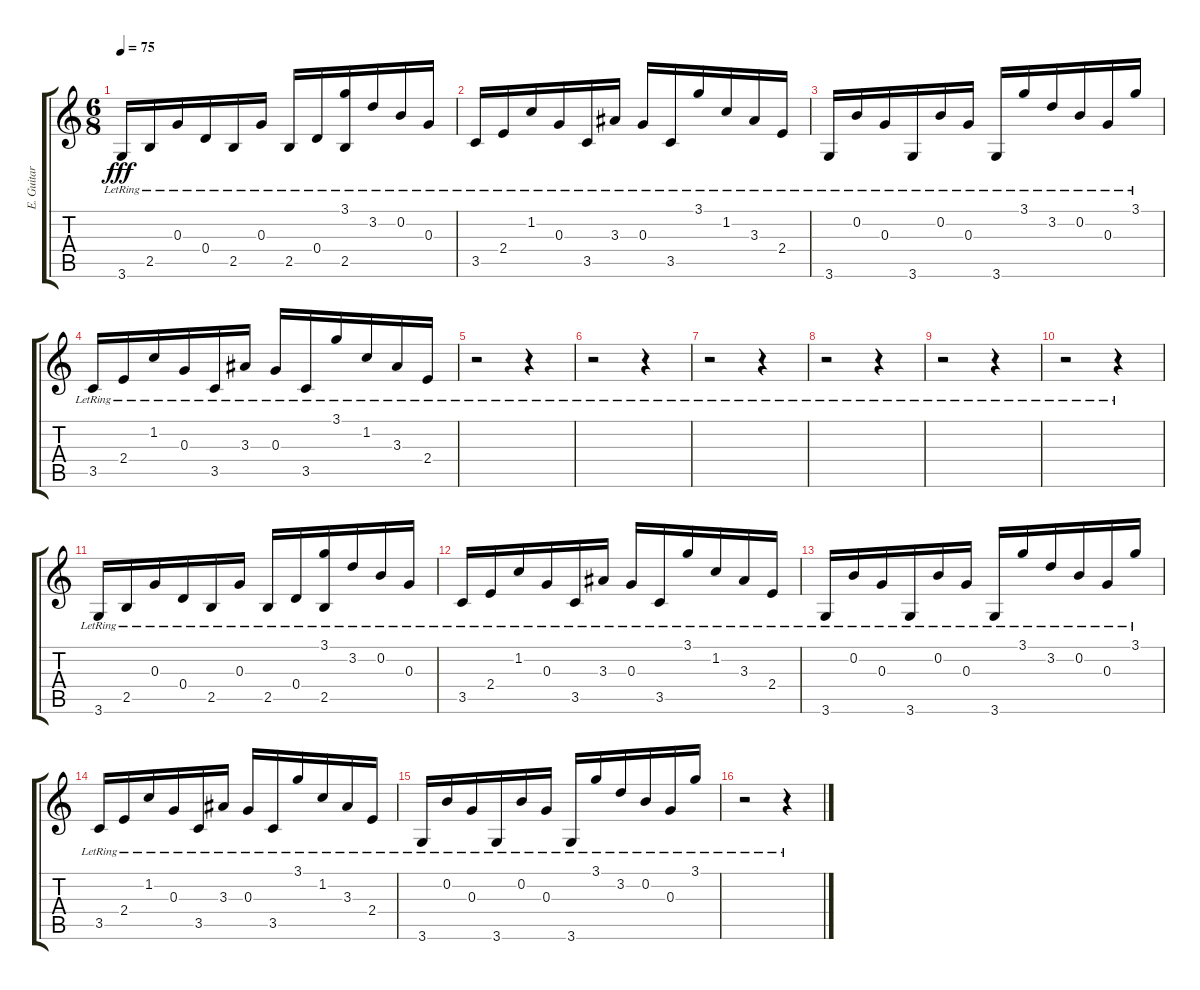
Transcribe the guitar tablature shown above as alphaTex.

\track ("E. Guitar (Clean Left)" "E. Guitar ") {instrument electricguitarclean}
\staff {score tabs}
\tuning (E4 B3 G3 D3 A2 E2) {hide}
\ts (6 8)
\tempo 75
\clef g2
\ks c
3.6{lr}.16{dy fff instrument electricguitarclean} 2.5{lr}.16 0.3{lr}.16 0.4{lr}.16 2.5{lr}.16 0.3{lr}.16 2.5{lr}.16 0.4{lr}.16 (3.1{lr} 2.5{lr}).16 3.2{lr}.16 0.2{lr}.16 0.3{lr}.16 |
3.5{lr}.16 2.4{lr}.16 1.2{lr}.16 0.3{lr}.16 3.5{lr}.16 3.3{lr}.16 0.3{lr}.16 3.5{lr}.16 3.1{lr}.16 1.2{lr}.16 3.3{lr}.16 2.4{lr}.16 |
3.6{lr}.16 0.2{lr}.16 0.3{lr}.16 3.6{lr}.16 0.2{lr}.16 0.3{lr}.16 3.6{lr}.16 3.1{lr}.16 3.2{lr}.16 0.2{lr}.16 0.3{lr}.16 3.1{lr}.16 |
3.5{lr}.16 2.4{lr}.16 1.2{lr}.16 0.3{lr}.16 3.5{lr}.16 3.3{lr}.16 0.3{lr}.16 3.5{lr}.16 3.1{lr}.16 1.2{lr}.16 3.3{lr}.16 2.4{lr}.16 |
r.2 r.4 |
r.2 r.4 |
r.2 r.4 |
r.2 r.4 |
r.2 r.4 |
r.2 r.4 |
3.6{lr}.16 2.5{lr}.16 0.3{lr}.16 0.4{lr}.16 2.5{lr}.16 0.3{lr}.16 2.5{lr}.16 0.4{lr}.16 (3.1{lr} 2.5{lr}).16 3.2{lr}.16 0.2{lr}.16 0.3{lr}.16 |
3.5{lr}.16 2.4{lr}.16 1.2{lr}.16 0.3{lr}.16 3.5{lr}.16 3.3{lr}.16 0.3{lr}.16 3.5{lr}.16 3.1{lr}.16 1.2{lr}.16 3.3{lr}.16 2.4{lr}.16 |
3.6{lr}.16 0.2{lr}.16 0.3{lr}.16 3.6{lr}.16 0.2{lr}.16 0.3{lr}.16 3.6{lr}.16 3.1{lr}.16 3.2{lr}.16 0.2{lr}.16 0.3{lr}.16 3.1{lr}.16 |
3.5{lr}.16 2.4{lr}.16 1.2{lr}.16 0.3{lr}.16 3.5{lr}.16 3.3{lr}.16 0.3{lr}.16 3.5{lr}.16 3.1{lr}.16 1.2{lr}.16 3.3{lr}.16 2.4{lr}.16 |
3.6{lr}.16 0.2{lr}.16 0.3{lr}.16 3.6{lr}.16 0.2{lr}.16 0.3{lr}.16 3.6{lr}.16 3.1{lr}.16 3.2{lr}.16 0.2{lr}.16 0.3{lr}.16 3.1{lr}.16 |
r.2 r.4
